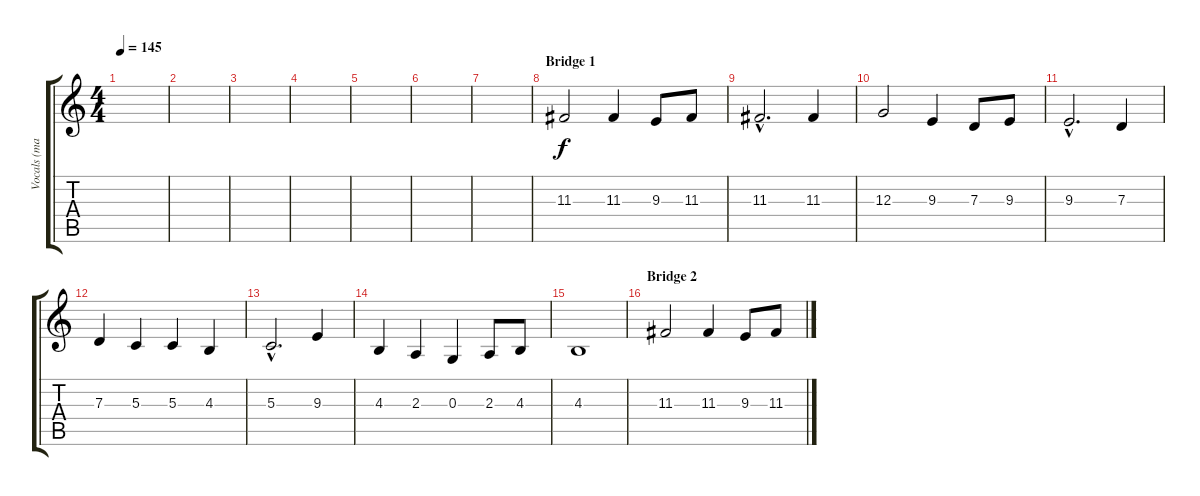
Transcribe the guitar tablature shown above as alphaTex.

\track ("Vocals (may)" "Vocals (ma") {instrument choiraahs}
\staff {score tabs}
\tuning (E4 B3 G3 D3 A2 E2) {hide}
\ts (4 4)
\tempo 145
\clef g2
\ks c
|
|
|
|
|
|
|
\section ("" "Bridge 1")
11.3.2 11.3.4 9.3.8 11.3.8 |
11.3{hac}.2{d} 11.3.4 |
12.3.2 9.3.4 7.3.8 9.3.8 |
9.3{hac}.2{d} 7.3.4 |
7.3.4 5.3.4 5.3.4 4.3.4 |
5.3{hac}.2{d} 9.3.4 |
4.3.4 2.3.4 0.3.4 2.3.8 4.3.8 |
4.3.1 |
\section ("" "Bridge 2")
11.3.2 11.3.4 9.3.8 11.3.8
